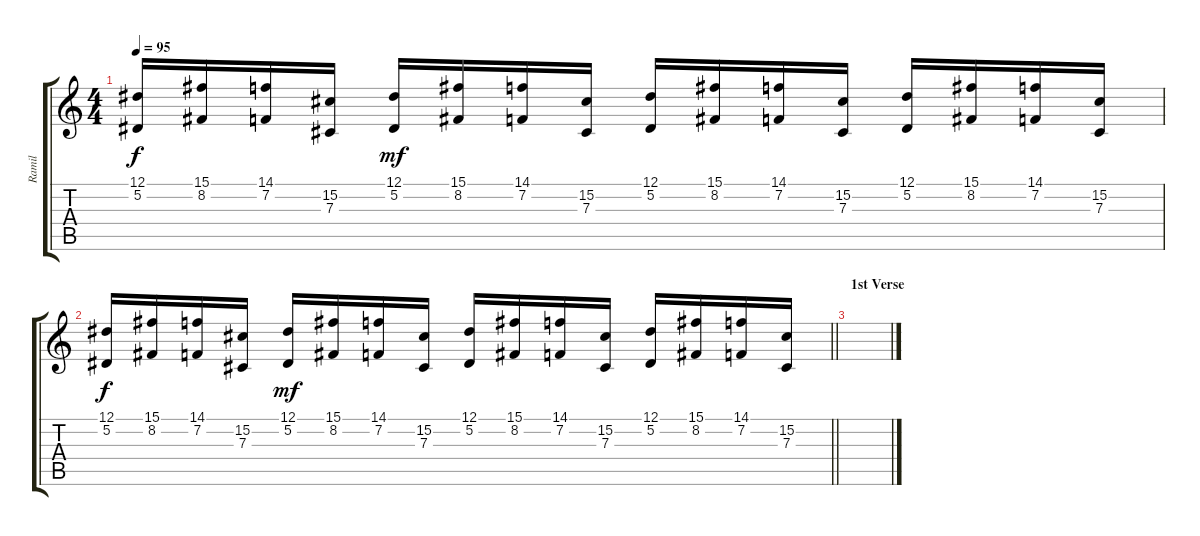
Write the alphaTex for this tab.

\track ("Ramil" "Ramil") {instrument lead2sawtooth}
\staff {score tabs}
\tuning (Eb4 Bb3 Gb3 Db3 Ab2 Eb2) {hide}
\ts (4 4)
\tempo 95
\clef g2
\ks c
(12.1 5.2).16{dy f} (15.1 8.2).16 (14.1 7.2).16 (15.2 7.3).16 (12.1 5.2).16{dy mf} (15.1 8.2).16 (14.1 7.2).16 (15.2 7.3).16 (12.1 5.2).16 (15.1 8.2).16 (14.1 7.2).16 (15.2 7.3).16 (12.1 5.2).16 (15.1 8.2).16 (14.1 7.2).16 (15.2 7.3).16 |
\barLineRight lightlight
(12.1 5.2).16{dy f} (15.1 8.2).16 (14.1 7.2).16 (15.2 7.3).16 (12.1 5.2).16{dy mf} (15.1 8.2).16 (14.1 7.2).16 (15.2 7.3).16 (12.1 5.2).16 (15.1 8.2).16 (14.1 7.2).16 (15.2 7.3).16 (12.1 5.2).16 (15.1 8.2).16 (14.1 7.2).16 (15.2 7.3).16 |
\section ("" "1st Verse")
